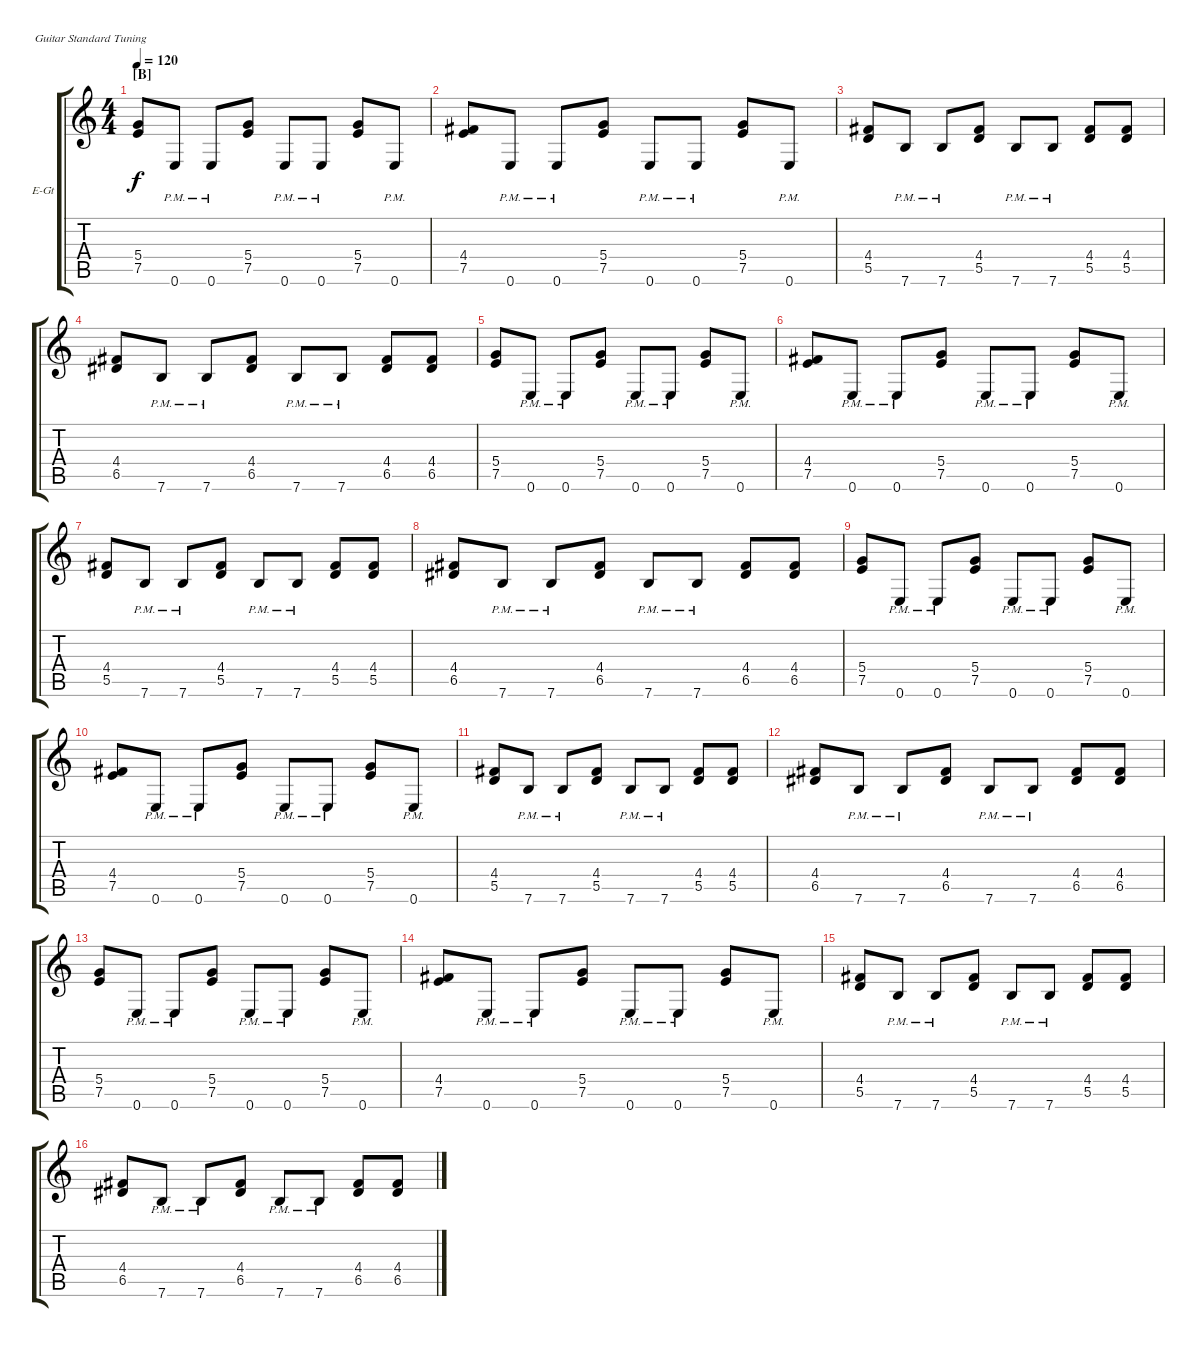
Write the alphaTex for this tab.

\defaultSystemsLayout 4
\bracketExtendMode groupsimilarinstruments
\firstSystemTrackNameOrientation horizontal
\otherSystemsTrackNameOrientation horizontal
\track ("Hammett" "E-Gt") {instrument distortionguitar}
\staff {score tabs}
\tuning (E4 B3 G3 D3 A2 E2)
\ts (4 4)
\section ("B" "")
\tempo 120
\clef g2
\scale
0.333333
\ks c
(5.4 7.5).8{dy f} 0.6{pm}.8 0.6{pm}.8 (5.4 7.5).8 0.6{pm}.8 0.6{pm}.8 (5.4 7.5).8 0.6{pm}.8 |
\scale
0.333333 (4.4 7.5).8 0.6{pm}.8 0.6{pm}.8 (5.4 7.5).8 0.6{pm}.8 0.6{pm}.8 (5.4 7.5).8 0.6{pm}.8 |
\scale
0.333333 (4.4 5.5).8 7.6{pm}.8 7.6{pm}.8 (4.4 5.5).8 7.6{pm}.8 7.6{pm}.8 (4.4 5.5).8 (4.4 5.5).8 |
\scale
0.333333 (4.4 6.5).8 7.6{pm}.8 7.6{pm}.8 (4.4 6.5).8 7.6{pm}.8 7.6{pm}.8 (4.4 6.5).8 (4.4 6.5).8 |
\scale
0.333333 (5.4 7.5).8 0.6{pm}.8 0.6{pm}.8 (5.4 7.5).8 0.6{pm}.8 0.6{pm}.8 (5.4 7.5).8 0.6{pm}.8 |
\scale
0.333333 (4.4 7.5).8 0.6{pm}.8 0.6{pm}.8 (5.4 7.5).8 0.6{pm}.8 0.6{pm}.8 (5.4 7.5).8 0.6{pm}.8 |
\scale
0.333333 (4.4 5.5).8 7.6{pm}.8 7.6{pm}.8 (4.4 5.5).8 7.6{pm}.8 7.6{pm}.8 (4.4 5.5).8 (4.4 5.5).8 |
\scale
0.333333 (4.4 6.5).8 7.6{pm}.8 7.6{pm}.8 (4.4 6.5).8 7.6{pm}.8 7.6{pm}.8 (4.4 6.5).8 (4.4 6.5).8 |
\scale
0.333333 (5.4 7.5).8 0.6{pm}.8 0.6{pm}.8 (5.4 7.5).8 0.6{pm}.8 0.6{pm}.8 (5.4 7.5).8 0.6{pm}.8 |
\scale
0.333333 (4.4 7.5).8 0.6{pm}.8 0.6{pm}.8 (5.4 7.5).8 0.6{pm}.8 0.6{pm}.8 (5.4 7.5).8 0.6{pm}.8 |
\scale
0.333333 (4.4 5.5).8 7.6{pm}.8 7.6{pm}.8 (4.4 5.5).8 7.6{pm}.8 7.6{pm}.8 (4.4 5.5).8 (4.4 5.5).8 |
\scale
0.333333 (4.4 6.5).8 7.6{pm}.8 7.6{pm}.8 (4.4 6.5).8 7.6{pm}.8 7.6{pm}.8 (4.4 6.5).8 (4.4 6.5).8 |
\scale
0.333333 (5.4 7.5).8 0.6{pm}.8 0.6{pm}.8 (5.4 7.5).8 0.6{pm}.8 0.6{pm}.8 (5.4 7.5).8 0.6{pm}.8 |
\scale
0.333333 (4.4 7.5).8 0.6{pm}.8 0.6{pm}.8 (5.4 7.5).8 0.6{pm}.8 0.6{pm}.8 (5.4 7.5).8 0.6{pm}.8 |
\scale
0.333333 (4.4 5.5).8 7.6{pm}.8 7.6{pm}.8 (4.4 5.5).8 7.6{pm}.8 7.6{pm}.8 (4.4 5.5).8 (4.4 5.5).8 |
\scale
0.333333 (4.4 6.5).8 7.6{pm}.8 7.6{pm}.8 (4.4 6.5).8 7.6{pm}.8 7.6{pm}.8 (4.4 6.5).8 (4.4 6.5).8
